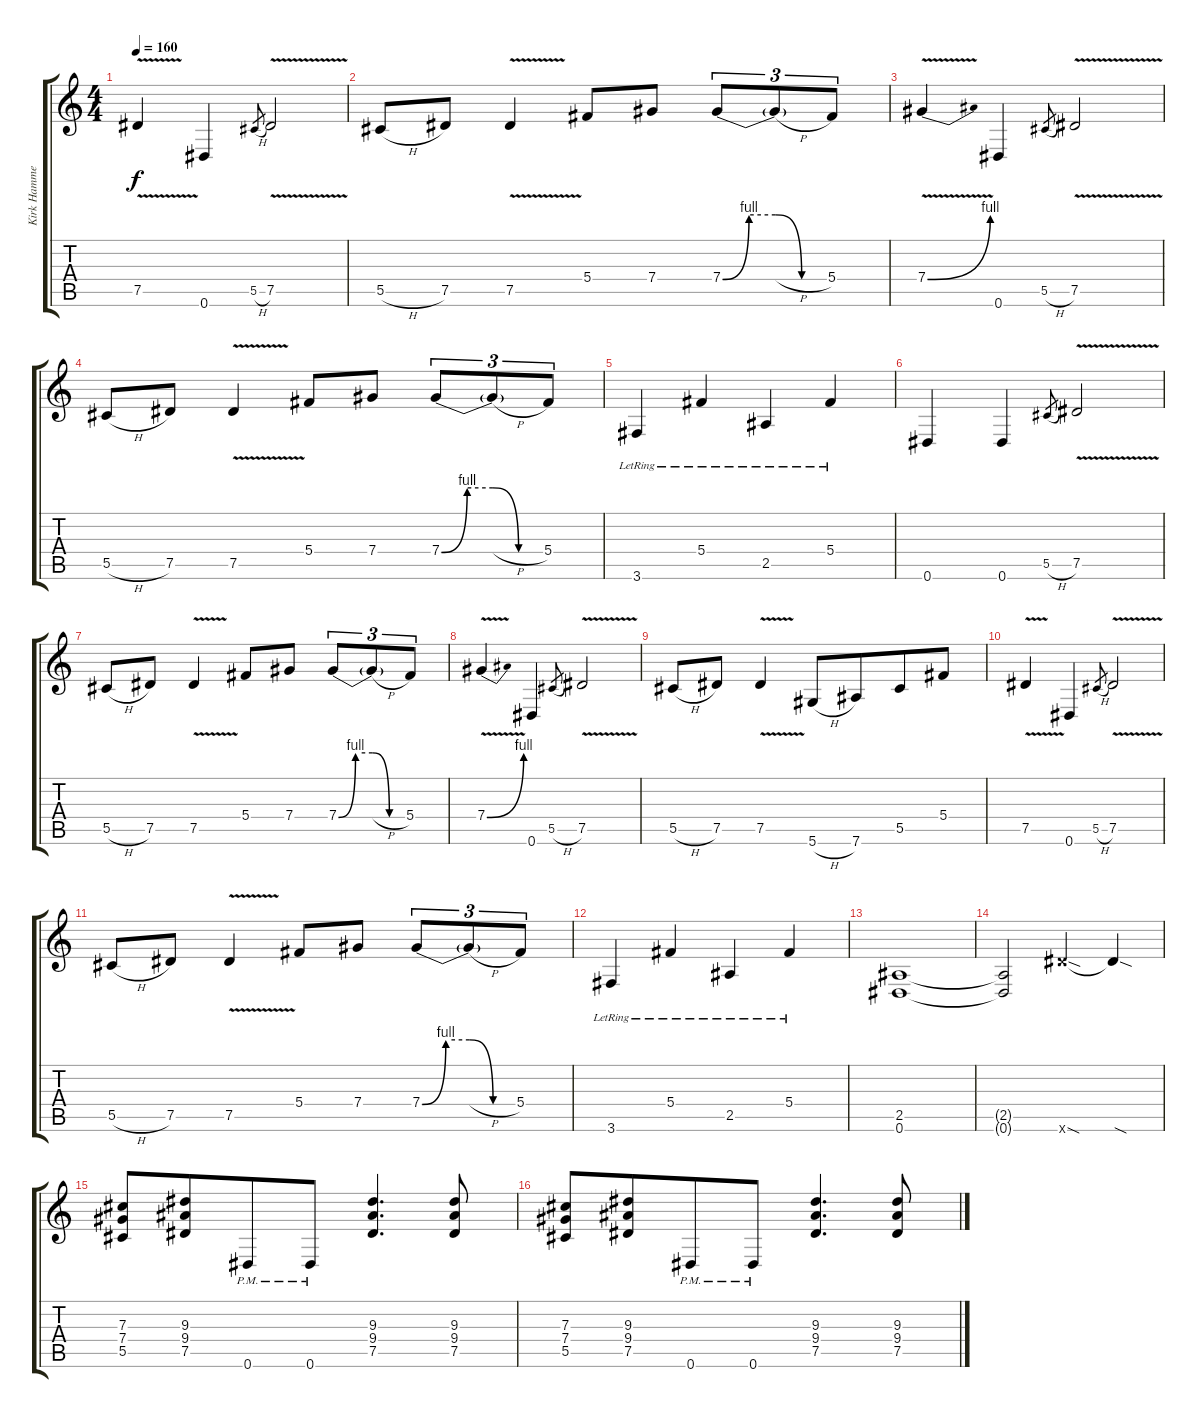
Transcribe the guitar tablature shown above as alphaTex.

\track ("Kirk Hammet" "Kirk Hamme") {instrument overdrivenguitar}
\staff {score tabs}
\tuning (Eb4 Bb3 Gb3 Db3 Ab2 Eb2) {hide}
\ts (4 4)
\tempo 160
\clef g2
\ks c
7.5{v}.4{dy f} 0.6.4 5.5{h}.8{gr} 7.5{v}.2 |
5.5{h}.8 7.5.8 7.5{v}.4 5.4.8 7.4.8 7.4{be (custom 0 0 15 4 30 4 45 0 60 0)}.8{tu (3 2)} 7.4{h t}.8{tu (3 2)} 5.4.8{tu (3 2)} |
7.4{be (bend 0 0 60 4) v}.4 0.6.4 5.5{h}.8{gr} 7.5{v}.2 |
5.5{h}.8 7.5.8 7.5{v}.4 5.4.8 7.4.8 7.4{be (custom 0 0 15 4 30 4 45 0 60 0)}.8{tu (3 2)} 7.4{h t}.8{tu (3 2)} 5.4.8{tu (3 2)} |
3.6{lr}.4 5.4{lr}.4 2.5{lr}.4 5.4{lr}.4 |
0.6.4 0.6.4 5.5{h}.8{gr} 7.5{v}.2 |
5.5{h}.8 7.5.8 7.5{v}.4 5.4.8 7.4.8 7.4{be (custom 0 0 15 4 30 4 45 0 60 0)}.8{tu (3 2)} 7.4{h t}.8{tu (3 2)} 5.4.8{tu (3 2)} |
7.4{be (bend 0 0 60 4) v}.4 0.6.4 5.5{h}.8{gr} 7.5{v}.2 |
5.5{h}.8 7.5.8 7.5{v}.4 5.6{h}.8 7.6.8{beam merge} 5.5.8 5.4.8 |
7.5{v}.4 0.6.4 5.5{h}.8{gr} 7.5{v}.2 |
5.5{h}.8 7.5.8 7.5{v}.4 5.4.8 7.4.8 7.4{be (custom 0 0 15 4 30 4 45 0 60 0)}.8{tu (3 2)} 7.4{h t}.8{tu (3 2)} 5.4.8{tu (3 2)} |
3.6{lr}.4 5.4{lr}.4 2.5{lr}.4 5.4{lr}.4 |
(2.5 0.6).1 |
(2.5{t} 0.6{t}).2 12.6{sod x}.4 12.6{sod t}.4 |
(7.3 7.4 5.5).8 (9.3 9.4 7.5).8{beam merge} 0.6{pm}.8 0.6{pm}.8 (9.3 9.4 7.5).4{d} (9.3 9.4 7.5).8 |
(7.3 7.4 5.5).8 (9.3 9.4 7.5).8{beam merge} 0.6{pm}.8 0.6{pm}.8 (9.3 9.4 7.5).4{d} (9.3 9.4 7.5).8
